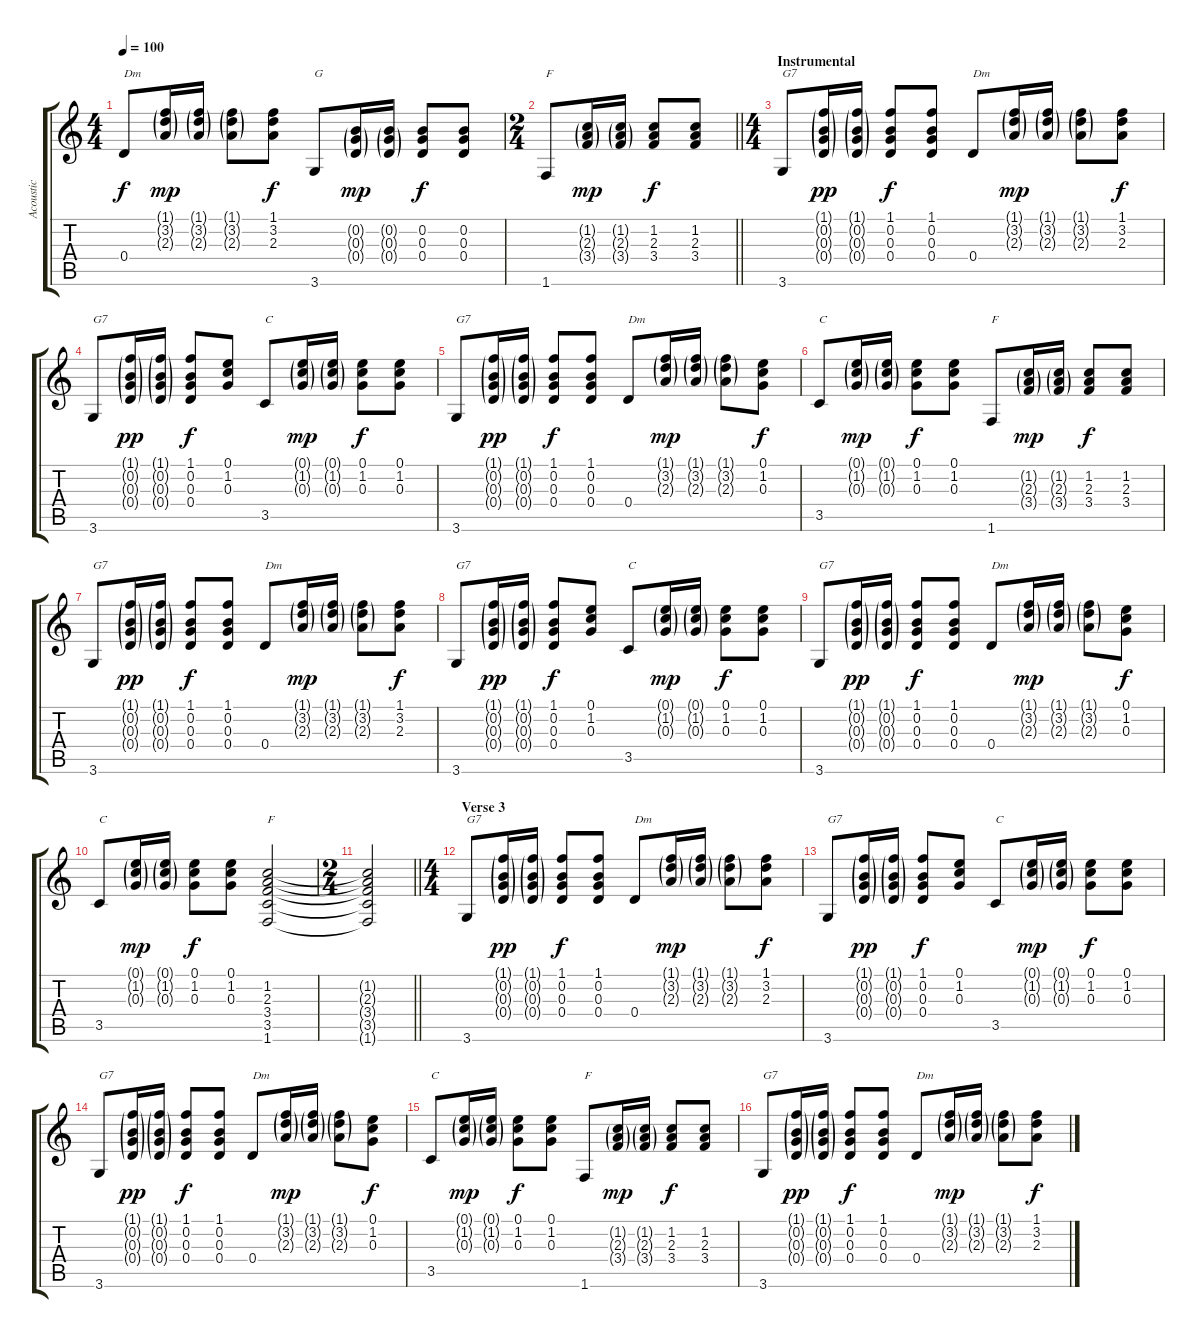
\track ("Acoustic" "Acoustic") {instrument acousticguitarsteel}
\staff {score tabs}
\tuning (E4 B3 G3 D3 A2 E2) {hide}
\ts (4 4)
\tempo 100
\clef g2
\ks c
0.4.8{txt "Dm" dy f} (1.1{g} 3.2{g} 2.3{g}).16{dy mp} (1.1{g} 3.2{g} 2.3{g}).16 (1.1{g} 3.2{g} 2.3{g}).8 (1.1 3.2 2.3).8{dy f} 3.6.8{txt "G"} (0.2{g} 0.3{g} 0.4{g}).16{dy mp} (0.2{g} 0.3{g} 0.4{g}).16 (0.2 0.3 0.4).8{dy f} (0.2 0.3 0.4).8 |
\ts (2 4)
\barLineRight lightlight
1.6.8{txt "F"} (1.2{g} 2.3{g} 3.4{g}).16{dy mp} (1.2{g} 2.3{g} 3.4{g}).16 (1.2 2.3 3.4).8{dy f} (1.2 2.3 3.4).8 |
\ts (4 4)
\section ("" "Instrumental")
3.6.8{txt "G7"} (1.1{g} 0.2{g} 0.3{g} 0.4{g}).16{dy pp} (1.1{g} 0.2{g} 0.3{g} 0.4{g}).16 (1.1 0.2 0.3 0.4).8{dy f} (1.1 0.2 0.3 0.4).8 0.4.8{txt "Dm"} (1.1{g} 3.2{g} 2.3{g}).16{dy mp} (1.1{g} 3.2{g} 2.3{g}).16 (1.1{g} 3.2{g} 2.3{g}).8 (1.1 3.2 2.3).8{dy f} |
3.6.8{txt "G7"} (1.1{g} 0.2{g} 0.3{g} 0.4{g}).16{dy pp} (1.1{g} 0.2{g} 0.3{g} 0.4{g}).16 (1.1 0.2 0.3 0.4).8{dy f} (0.1 1.2 0.3).8 3.5.8{txt "C"} (0.1{g} 1.2{g} 0.3{g}).16{dy mp} (0.1{g} 1.2{g} 0.3{g}).16 (0.1 1.2 0.3).8{dy f} (0.1 1.2 0.3).8 |
3.6.8{txt "G7"} (1.1{g} 0.2{g} 0.3{g} 0.4{g}).16{dy pp} (1.1{g} 0.2{g} 0.3{g} 0.4{g}).16 (1.1 0.2 0.3 0.4).8{dy f} (1.1 0.2 0.3 0.4).8 0.4.8{txt "Dm"} (1.1{g} 3.2{g} 2.3{g}).16{dy mp} (1.1{g} 3.2{g} 2.3{g}).16 (1.1{g} 3.2{g} 2.3{g}).8 (0.1 1.2 0.3).8{dy f} |
3.5.8{txt "C"} (0.1{g} 1.2{g} 0.3{g}).16{dy mp} (0.1{g} 1.2{g} 0.3{g}).16 (0.1 1.2 0.3).8{dy f} (0.1 1.2 0.3).8 1.6.8{txt "F"} (1.2{g} 2.3{g} 3.4{g}).16{dy mp} (1.2{g} 2.3{g} 3.4{g}).16 (1.2 2.3 3.4).8{dy f} (1.2 2.3 3.4).8 |
3.6.8{txt "G7"} (1.1{g} 0.2{g} 0.3{g} 0.4{g}).16{dy pp} (1.1{g} 0.2{g} 0.3{g} 0.4{g}).16 (1.1 0.2 0.3 0.4).8{dy f} (1.1 0.2 0.3 0.4).8 0.4.8{txt "Dm"} (1.1{g} 3.2{g} 2.3{g}).16{dy mp} (1.1{g} 3.2{g} 2.3{g}).16 (1.1{g} 3.2{g} 2.3{g}).8 (1.1 3.2 2.3).8{dy f} |
3.6.8{txt "G7"} (1.1{g} 0.2{g} 0.3{g} 0.4{g}).16{dy pp} (1.1{g} 0.2{g} 0.3{g} 0.4{g}).16 (1.1 0.2 0.3 0.4).8{dy f} (0.1 1.2 0.3).8 3.5.8{txt "C"} (0.1{g} 1.2{g} 0.3{g}).16{dy mp} (0.1{g} 1.2{g} 0.3{g}).16 (0.1 1.2 0.3).8{dy f} (0.1 1.2 0.3).8 |
3.6.8{txt "G7"} (1.1{g} 0.2{g} 0.3{g} 0.4{g}).16{dy pp} (1.1{g} 0.2{g} 0.3{g} 0.4{g}).16 (1.1 0.2 0.3 0.4).8{dy f} (1.1 0.2 0.3 0.4).8 0.4.8{txt "Dm"} (1.1{g} 3.2{g} 2.3{g}).16{dy mp} (1.1{g} 3.2{g} 2.3{g}).16 (1.1{g} 3.2{g} 2.3{g}).8 (0.1 1.2 0.3).8{dy f} |
3.5.8{txt "C"} (0.1{g} 1.2{g} 0.3{g}).16{dy mp} (0.1{g} 1.2{g} 0.3{g}).16 (0.1 1.2 0.3).8{dy f} (0.1 1.2 0.3).8 (1.2 2.3 3.4 3.5 1.6).2{txt "F"} |
\ts (2 4)
\barLineRight lightlight
(1.2{t} 2.3{t} 3.4{t} 3.5{t} 1.6{t}).2 |
\ts (4 4)
\section ("" "Verse 3")
3.6.8{txt "G7"} (1.1{g} 0.2{g} 0.3{g} 0.4{g}).16{dy pp} (1.1{g} 0.2{g} 0.3{g} 0.4{g}).16 (1.1 0.2 0.3 0.4).8{dy f} (1.1 0.2 0.3 0.4).8 0.4.8{txt "Dm"} (1.1{g} 3.2{g} 2.3{g}).16{dy mp} (1.1{g} 3.2{g} 2.3{g}).16 (1.1{g} 3.2{g} 2.3{g}).8 (1.1 3.2 2.3).8{dy f} |
3.6.8{txt "G7"} (1.1{g} 0.2{g} 0.3{g} 0.4{g}).16{dy pp} (1.1{g} 0.2{g} 0.3{g} 0.4{g}).16 (1.1 0.2 0.3 0.4).8{dy f} (0.1 1.2 0.3).8 3.5.8{txt "C"} (0.1{g} 1.2{g} 0.3{g}).16{dy mp} (0.1{g} 1.2{g} 0.3{g}).16 (0.1 1.2 0.3).8{dy f} (0.1 1.2 0.3).8 |
3.6.8{txt "G7"} (1.1{g} 0.2{g} 0.3{g} 0.4{g}).16{dy pp} (1.1{g} 0.2{g} 0.3{g} 0.4{g}).16 (1.1 0.2 0.3 0.4).8{dy f} (1.1 0.2 0.3 0.4).8 0.4.8{txt "Dm"} (1.1{g} 3.2{g} 2.3{g}).16{dy mp} (1.1{g} 3.2{g} 2.3{g}).16 (1.1{g} 3.2{g} 2.3{g}).8 (0.1 1.2 0.3).8{dy f} |
3.5.8{txt "C"} (0.1{g} 1.2{g} 0.3{g}).16{dy mp} (0.1{g} 1.2{g} 0.3{g}).16 (0.1 1.2 0.3).8{dy f} (0.1 1.2 0.3).8 1.6.8{txt "F"} (1.2{g} 2.3{g} 3.4{g}).16{dy mp} (1.2{g} 2.3{g} 3.4{g}).16 (1.2 2.3 3.4).8{dy f} (1.2 2.3 3.4).8 |
3.6.8{txt "G7"} (1.1{g} 0.2{g} 0.3{g} 0.4{g}).16{dy pp} (1.1{g} 0.2{g} 0.3{g} 0.4{g}).16 (1.1 0.2 0.3 0.4).8{dy f} (1.1 0.2 0.3 0.4).8 0.4.8{txt "Dm"} (1.1{g} 3.2{g} 2.3{g}).16{dy mp} (1.1{g} 3.2{g} 2.3{g}).16 (1.1{g} 3.2{g} 2.3{g}).8 (1.1 3.2 2.3).8{dy f}
